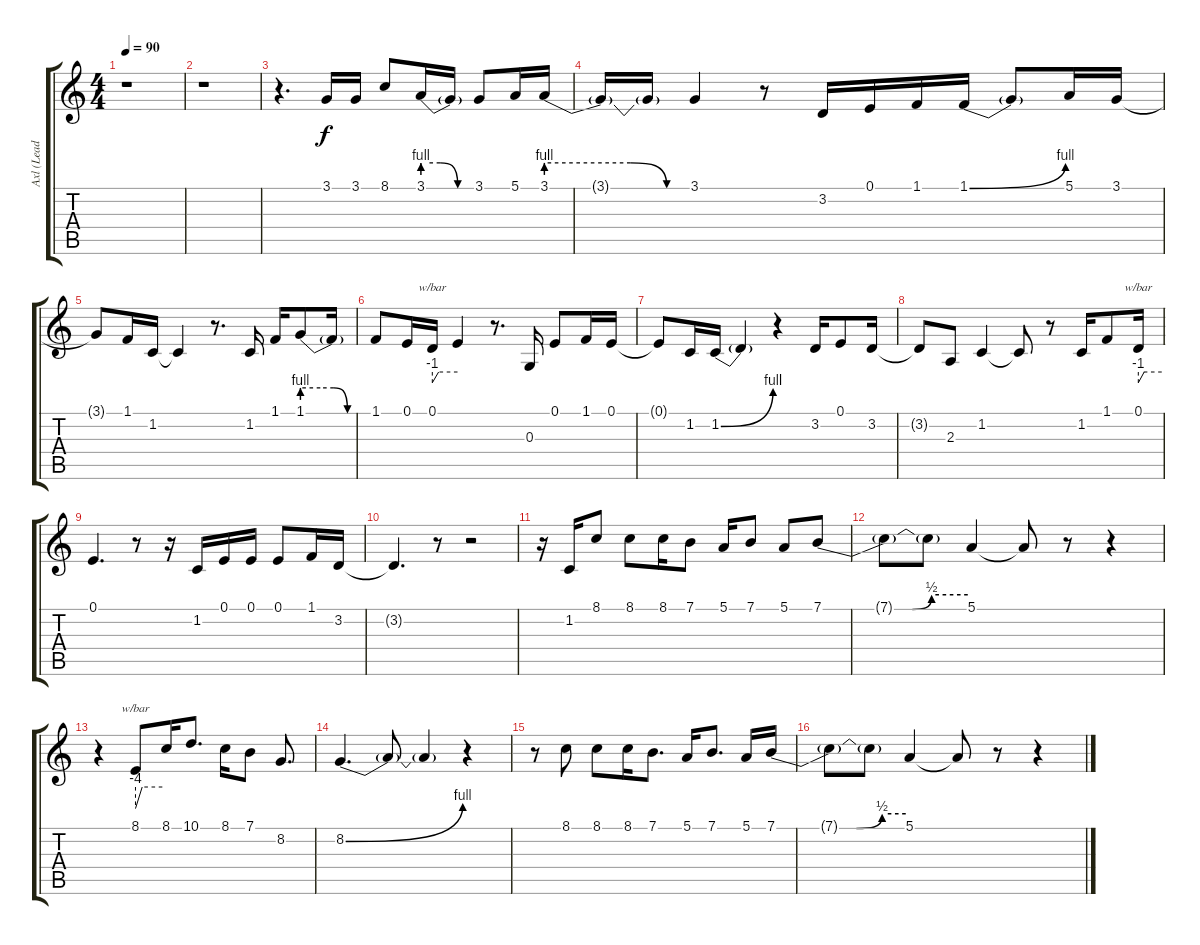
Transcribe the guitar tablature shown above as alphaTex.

\track ("Axl (Lead Vocals)" "Axl (Lead ") {instrument lead2sawtooth}
\staff {score tabs}
\tuning (E4 B3 G3 D3 A2 E2) {hide}
\ts (4 4)
\tempo 90
\clef g2
\ks c
r.1{dy f} |
r.1 |
r.4{d} 3.1.16 3.1.16 8.1.8 3.1{be (custom 0 4 20 4 40 0 60 0)}.16 3.1{t}.16 3.1.8 5.1.16 3.1{be (custom 0 4 20 4 35 4 50 0 60 0)}.16 |
3.1{t}.16 3.1{t}.16 3.1.4 r.8 3.2.16 0.1.16 1.1.16 1.1{be (bend 0 0 60 4)}.16 1.1{t}.8 5.1.16 3.1.16 |
3.1{t}.8 1.1.16 1.2.16 1.2{t}.4 r.8{d} 1.2.16 1.1.16 1.1{be (custom 0 4 20 4 35 4 50 0 60 0)}.8 1.1{t}.16 |
1.1.8 0.1.16 0.1.16{tbe (custom default 0 -4 15 0 60 0)} 0.1{t}.4 r.8{d} 0.3.16 0.1.8 1.1.16 0.1.16 |
0.1{t}.8 1.2.16 1.2{be (bend 0 0 60 4)}.16 1.2{t}.4 r.4 3.2.16 0.1.8 3.2.16 |
3.2{t}.8 2.3.8 1.2.4 1.2{t}.8 r.8 1.2.16 1.1.8 0.1.16{tbe (custom default 0 -4 15 0 60 0)} |
0.1.4{d} r.8 r.16 1.2.16 0.1.16 0.1.16 0.1.8 1.1.16 3.2.16 |
3.2{t}.4{d} r.8 r.2 |
r.16 1.2.16 8.1.8 8.1.8 8.1.16 7.1.8 5.1.16 7.1.8 5.1.8 7.1{be (custom 0 0 30 0 37 0 45 2 60 2)}.8 |
7.1{t}.8 7.1{t}.8 5.1.4 5.1{t}.8 r.8 r.4 |
r.4 8.1.8{tbe (custom default 0 -16 15 0 60 0)} 8.1.16 10.1.8{d} 8.1.16 7.1.8 8.2.8{d} |
8.2{be (bend 0 0 60 4)}.4{d} 8.2{t}.8 8.2{t}.4 r.4 |
r.8 8.1.8 8.1.8 8.1.16 7.1.8{d} 5.1.16 7.1.8{d} 5.1.16 7.1{be (custom 0 0 37 0 49 2 60 2)}.16 |
7.1{t}.8 7.1{t}.8 5.1.4 5.1{t}.8 r.8 r.4
